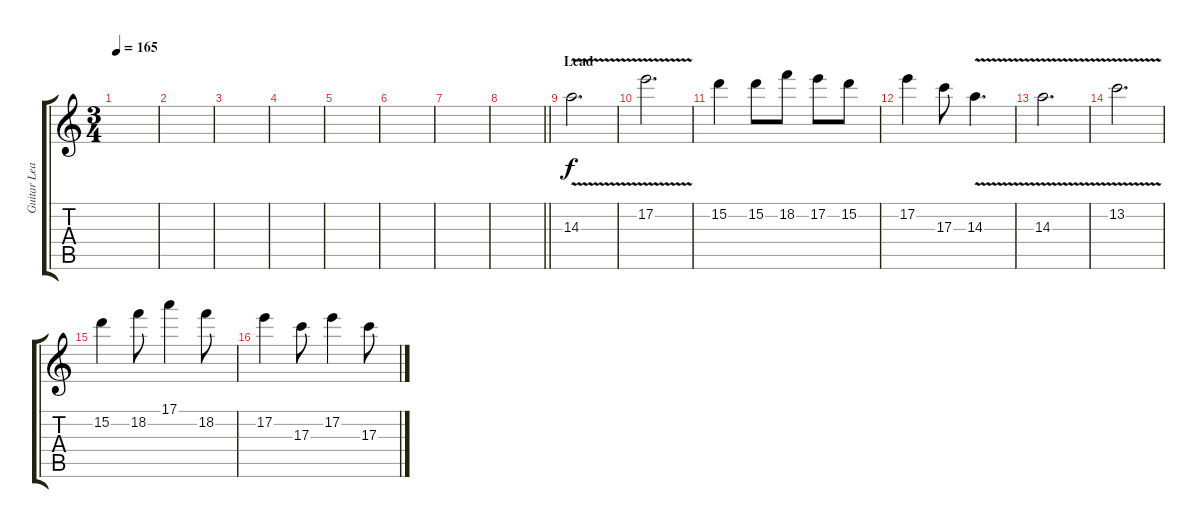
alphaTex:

\track ("Guitar Lead" "Guitar Lea") {instrument distortionguitar}
\staff {score tabs}
\tuning (E4 B3 G3 D3 A2 E2) {hide}
\ts (3 4)
\tempo 165
\clef g2
\ks c
|
|
|
|
|
|
|
\barLineRight lightlight
|
\section ("" "Lead")
14.3{v}.2{d volume 14} |
17.2{v}.2{d} |
15.2.4 15.2.8 18.2.8 17.2.8 15.2.8 |
17.2.4 17.3.8 14.3{v}.4{d} |
14.3{v}.2{d} |
13.2{v}.2{d} |
15.2.4 18.2.8 17.1.4 18.2.8 |
17.2.4 17.3.8 17.2.4 17.3.8
